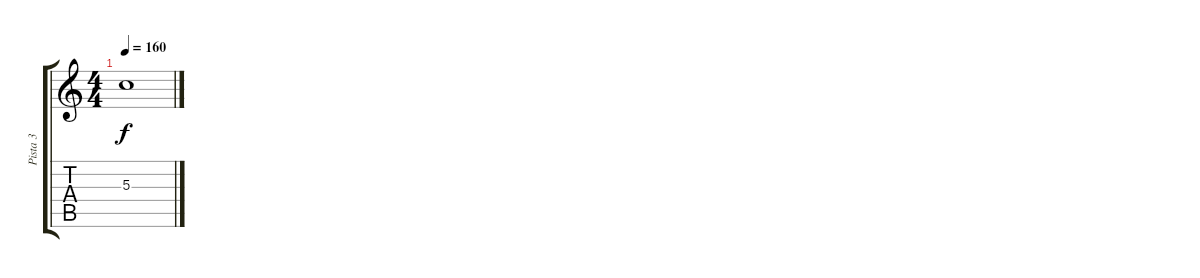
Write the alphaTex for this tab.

\track ("Pista 3" "Pista 3") {instrument overdrivenguitar}
\staff {score tabs}
\tuning (E4 B3 G3 D3 A2 E2) {hide}
\ts (4 4)
\tempo 160
\clef g2
\ks c
5.3{t}.1{dy f}
